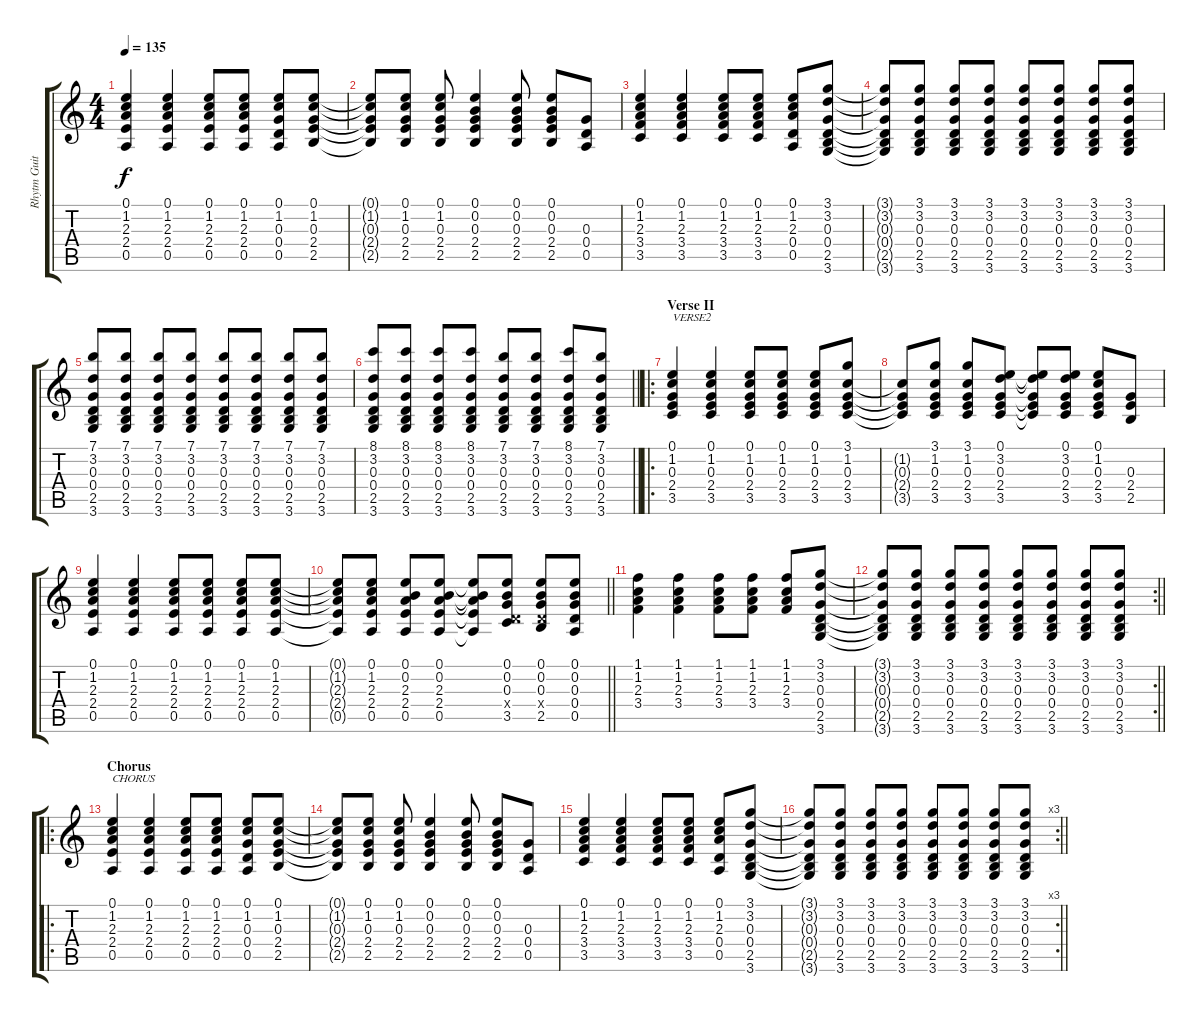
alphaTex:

\track ("Rhytm Guitar" "Rhytm Guit") {instrument acousticguitarsteel}
\staff {score tabs}
\tuning (E4 B3 G3 D3 A2 E2) {hide}
\ts (4 4)
\section ("" "")
\tempo 135
\clef g2
\ks c
(0.1 1.2 2.3 2.4 0.5).4{dy f} (0.1 1.2 2.3 2.4 0.5).4 (0.1 1.2 2.3 2.4 0.5).8 (0.1 1.2 2.3 2.4 0.5).8 (0.1 1.2 0.3 0.4 0.5).8 (0.1 1.2 0.3 2.4 2.5).8 |
(0.1{t} 1.2{t} 0.3{t} 2.4{t} 2.5{t}).8 (0.1 1.2 0.3 2.4 2.5).8 (0.1 1.2 0.3 2.4 2.5).8 (0.1 0.2 0.3 2.4 2.5).4 (0.1 0.2 0.3 2.4 2.5).8 (0.1 0.2 0.3 2.4 2.5).8 (0.3 0.4 0.5).8 |
(0.1 1.2 2.3 3.4 3.5).4 (0.1 1.2 2.3 3.4 3.5).4 (0.1 1.2 2.3 3.4 3.5).8 (0.1 1.2 2.3 3.4 3.5).8 (0.1 1.2 2.3 0.4 0.5).8 (3.1 3.2 0.3 0.4 2.5 3.6).8 |
(3.1{t} 3.2{t} 0.3{t} 0.4{t} 2.5{t} 3.6{t}).8 (3.1 3.2 0.3 0.4 2.5 3.6).8 (3.1 3.2 0.3 0.4 2.5 3.6).8 (3.1 3.2 0.3 0.4 2.5 3.6).8 (3.1 3.2 0.3 0.4 2.5 3.6).8 (3.1 3.2 0.3 0.4 2.5 3.6).8 (3.1 3.2 0.3 0.4 2.5 3.6).8 (3.1 3.2 0.3 0.4 2.5 3.6).8 |
(7.1 3.2 0.3 0.4 2.5 3.6).8 (7.1 3.2 0.3 0.4 2.5 3.6).8 (7.1 3.2 0.3 0.4 2.5 3.6).8 (7.1 3.2 0.3 0.4 2.5 3.6).8 (7.1 3.2 0.3 0.4 2.5 3.6).8 (7.1 3.2 0.3 0.4 2.5 3.6).8 (7.1 3.2 0.3 0.4 2.5 3.6).8 (7.1 3.2 0.3 0.4 2.5 3.6).8 |
\barLineRight lightlight
(8.1 3.2 0.3 0.4 2.5 3.6).8 (8.1 3.2 0.3 0.4 2.5 3.6).8 (8.1 3.2 0.3 0.4 2.5 3.6).8 (8.1 3.2 0.3 0.4 2.5 3.6).8 (7.1 3.2 0.3 0.4 2.5 3.6).8 (7.1 3.2 0.3 0.4 2.5 3.6).8 (8.1 3.2 0.3 0.4 2.5 3.6).8 (7.1 3.2 0.3 0.4 2.5 3.6).8 |
\ro
\section ("" "Verse II")
(0.1 1.2 0.3 2.4 3.5).4{txt "VERSE2"} (0.1 1.2 0.3 2.4 3.5).4 (0.1 1.2 0.3 2.4 3.5).8 (0.1 1.2 0.3 2.4 3.5).8 (0.1 1.2 0.3 2.4 3.5).8 (3.1 1.2 0.3 2.4 3.5).8 |
(1.2{t} 0.3{t} 2.4{t} 3.5{t}).8 (3.1 1.2 0.3 2.4 3.5).8 (3.1 1.2 0.3 2.4 3.5).8 (0.1 3.2 0.3 2.4 3.5).8 (0.1{t} 3.2{t} 0.3{t} 2.4{t} 3.5{t}).8 (0.1 3.2 0.3 2.4 3.5).8 (0.1 1.2 0.3 2.4 3.5).8 (0.3 2.4 2.5).8 |
(0.1 1.2 2.3 2.4 0.5).4 (0.1 1.2 2.3 2.4 0.5).4 (0.1 1.2 2.3 2.4 0.5).8 (0.1 1.2 2.3 2.4 0.5).8 (0.1 1.2 2.3 2.4 0.5).8 (0.1 1.2 2.3 2.4 0.5).8 |
\barLineRight lightlight
(0.1{t} 1.2{t} 2.3{t} 2.4{t} 0.5{t}).8 (0.1 1.2 2.3 2.4 0.5).8 (0.1 0.2 2.3 2.4 0.5).8 (0.1 0.2 2.3 2.4 0.5).8 (0.1{t} 0.2{t} 2.3{t} 2.4{t} 0.5{t}).8 (0.1 0.2 0.3 0.4{x} 3.5).8 (0.1 0.2 0.3 0.4{x} 2.5).8 (0.1 0.2 0.3 0.4 0.5).8 |
(1.1 1.2 2.3 3.4).4 (1.1 1.2 2.3 3.4).4 (1.1 1.2 2.3 3.4).8 (1.1 1.2 2.3 3.4).8 (1.1 1.2 2.3 3.4).8 (3.1 3.2 0.3 0.4 2.5 3.6).8 |
\rc 2
\barLineRight lightlight
(3.1{t} 3.2{t} 0.3{t} 0.4{t} 2.5{t} 3.6{t}).8 (3.1 3.2 0.3 0.4 2.5 3.6).8 (3.1 3.2 0.3 0.4 2.5 3.6).8 (3.1 3.2 0.3 0.4 2.5 3.6).8 (3.1 3.2 0.3 0.4 2.5 3.6).8 (3.1 3.2 0.3 0.4 2.5 3.6).8 (3.1 3.2 0.3 0.4 2.5 3.6).8 (3.1 3.2 0.3 0.4 2.5 3.6).8 |
\ro
\section ("" "Chorus")
(0.1 1.2 2.3 2.4 0.5).4{txt "CHORUS"} (0.1 1.2 2.3 2.4 0.5).4 (0.1 1.2 2.3 2.4 0.5).8 (0.1 1.2 2.3 2.4 0.5).8 (0.1 1.2 0.3 0.4 0.5).8 (0.1 1.2 0.3 2.4 2.5).8 |
(0.1{t} 1.2{t} 0.3{t} 2.4{t} 2.5{t}).8 (0.1 1.2 0.3 2.4 2.5).8 (0.1 1.2 0.3 2.4 2.5).8 (0.1 0.2 0.3 2.4 2.5).4 (0.1 0.2 0.3 2.4 2.5).8 (0.1 0.2 0.3 2.4 2.5).8 (0.3 0.4 0.5).8 |
(0.1 1.2 2.3 3.4 3.5).4 (0.1 1.2 2.3 3.4 3.5).4 (0.1 1.2 2.3 3.4 3.5).8 (0.1 1.2 2.3 3.4 3.5).8 (0.1 1.2 2.3 0.4 0.5).8 (3.1 3.2 0.3 0.4 2.5 3.6).8 |
\rc 3
\barLineRight lightlight
(3.1{t} 3.2{t} 0.3{t} 0.4{t} 2.5{t} 3.6{t}).8 (3.1 3.2 0.3 0.4 2.5 3.6).8 (3.1 3.2 0.3 0.4 2.5 3.6).8 (3.1 3.2 0.3 0.4 2.5 3.6).8 (3.1 3.2 0.3 0.4 2.5 3.6).8 (3.1 3.2 0.3 0.4 2.5 3.6).8 (3.1 3.2 0.3 0.4 2.5 3.6).8 (3.1 3.2 0.3 0.4 2.5 3.6).8
